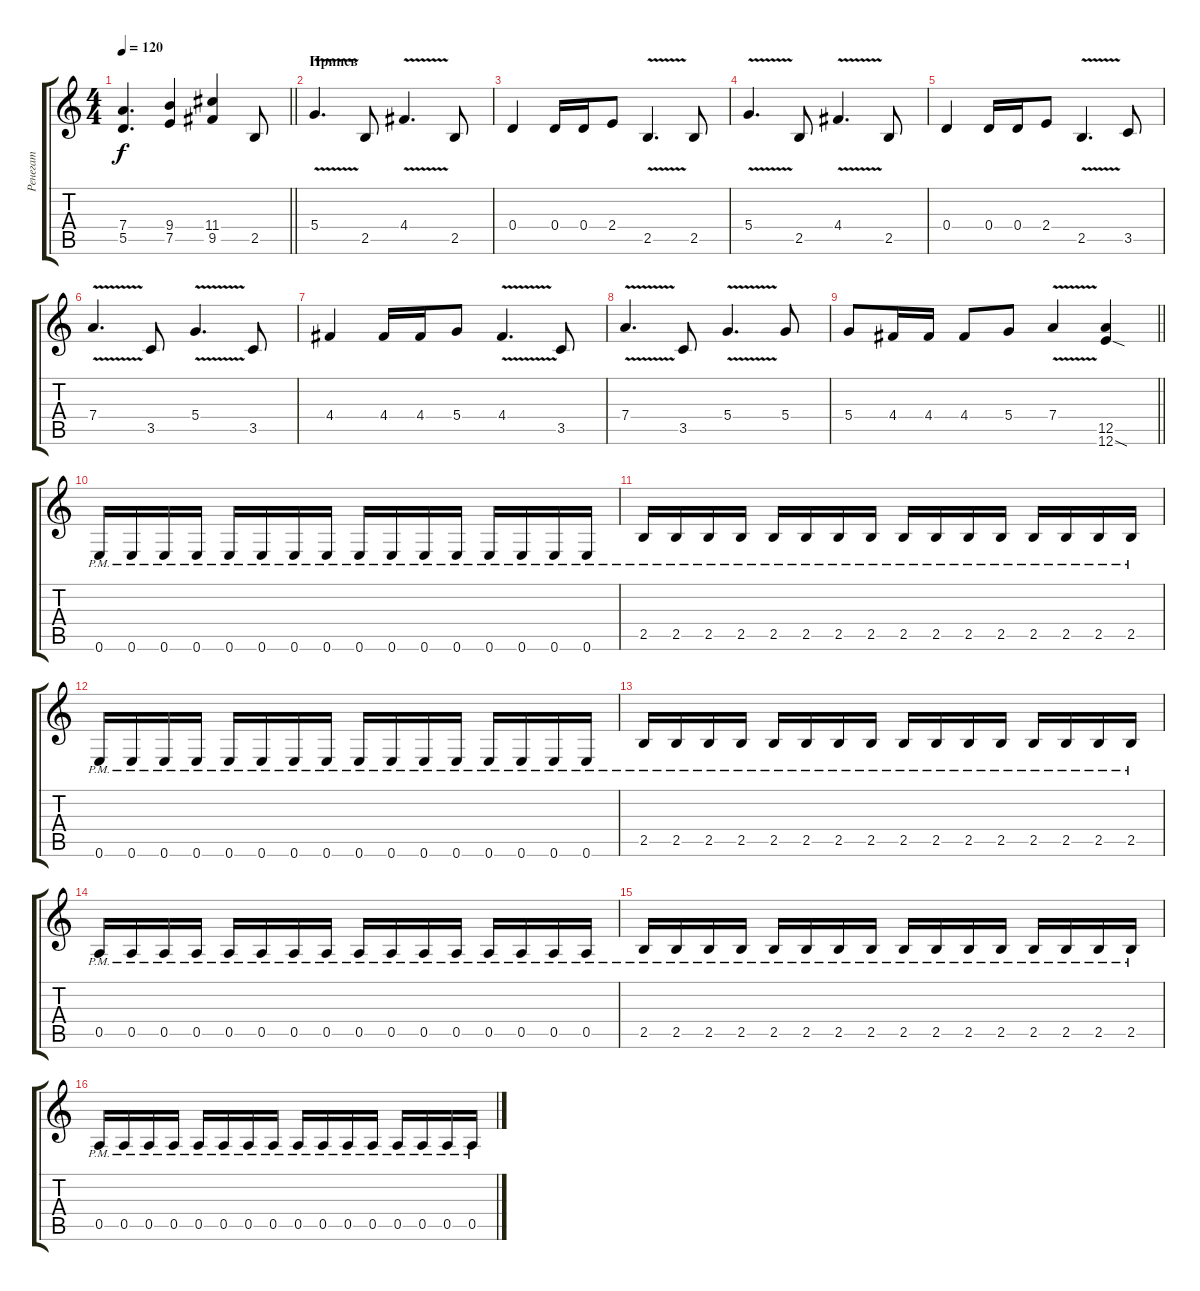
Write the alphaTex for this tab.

\track ("Ренегат" "Ренегат") {instrument distortionguitar}
\staff {score tabs}
\tuning (E4 B3 G3 D3 A2 E2) {hide}
\ts (4 4)
\tempo 120
\clef g2
\barLineRight lightlight
\ks c
(7.4 5.5).4{d dy f} (9.4 7.5).4 (11.4 9.5).4 2.5.8 |
\section ("" "Припев")
5.4{v}.4{d} 2.5.8 4.4{v}.4{d} 2.5.8 |
0.4.4 0.4.16 0.4.16 2.4.8 2.5{v}.4{d} 2.5.8 |
5.4{v}.4{d} 2.5.8 4.4{v}.4{d} 2.5.8 |
0.4.4 0.4.16 0.4.16 2.4.8 2.5{v}.4{d} 3.5.8 |
7.4{v}.4{d} 3.5.8 5.4{v}.4{d} 3.5.8 |
4.4.4 4.4.16 4.4.16 5.4.8 4.4{v}.4{d} 3.5.8 |
7.4{v}.4{d} 3.5.8 5.4{v}.4{d} 5.4.8 |
\barLineRight lightlight
5.4.8 4.4.16 4.4.16 4.4.8 5.4.8 7.4{v}.4 (12.5 12.6{sod}).4 |
0.6{pm}.16 0.6{pm}.16 0.6{pm}.16 0.6{pm}.16 0.6{pm}.16 0.6{pm}.16 0.6{pm}.16 0.6{pm}.16 0.6{pm}.16 0.6{pm}.16 0.6{pm}.16 0.6{pm}.16 0.6{pm}.16 0.6{pm}.16 0.6{pm}.16 0.6{pm}.16 |
2.5{pm}.16 2.5{pm}.16 2.5{pm}.16 2.5{pm}.16 2.5{pm}.16 2.5{pm}.16 2.5{pm}.16 2.5{pm}.16 2.5{pm}.16 2.5{pm}.16 2.5{pm}.16 2.5{pm}.16 2.5{pm}.16 2.5{pm}.16 2.5{pm}.16 2.5{pm}.16 |
0.6{pm}.16 0.6{pm}.16 0.6{pm}.16 0.6{pm}.16 0.6{pm}.16 0.6{pm}.16 0.6{pm}.16 0.6{pm}.16 0.6{pm}.16 0.6{pm}.16 0.6{pm}.16 0.6{pm}.16 0.6{pm}.16 0.6{pm}.16 0.6{pm}.16 0.6{pm}.16 |
2.5{pm}.16 2.5{pm}.16 2.5{pm}.16 2.5{pm}.16 2.5{pm}.16 2.5{pm}.16 2.5{pm}.16 2.5{pm}.16 2.5{pm}.16 2.5{pm}.16 2.5{pm}.16 2.5{pm}.16 2.5{pm}.16 2.5{pm}.16 2.5{pm}.16 2.5{pm}.16 |
0.5{pm}.16 0.5{pm}.16 0.5{pm}.16 0.5{pm}.16 0.5{pm}.16 0.5{pm}.16 0.5{pm}.16 0.5{pm}.16 0.5{pm}.16 0.5{pm}.16 0.5{pm}.16 0.5{pm}.16 0.5{pm}.16 0.5{pm}.16 0.5{pm}.16 0.5{pm}.16 |
2.5{pm}.16 2.5{pm}.16 2.5{pm}.16 2.5{pm}.16 2.5{pm}.16 2.5{pm}.16 2.5{pm}.16 2.5{pm}.16 2.5{pm}.16 2.5{pm}.16 2.5{pm}.16 2.5{pm}.16 2.5{pm}.16 2.5{pm}.16 2.5{pm}.16 2.5{pm}.16 |
0.5{pm}.16 0.5{pm}.16 0.5{pm}.16 0.5{pm}.16 0.5{pm}.16 0.5{pm}.16 0.5{pm}.16 0.5{pm}.16 0.5{pm}.16 0.5{pm}.16 0.5{pm}.16 0.5{pm}.16 0.5{pm}.16 0.5{pm}.16 0.5{pm}.16 0.5{pm}.16
